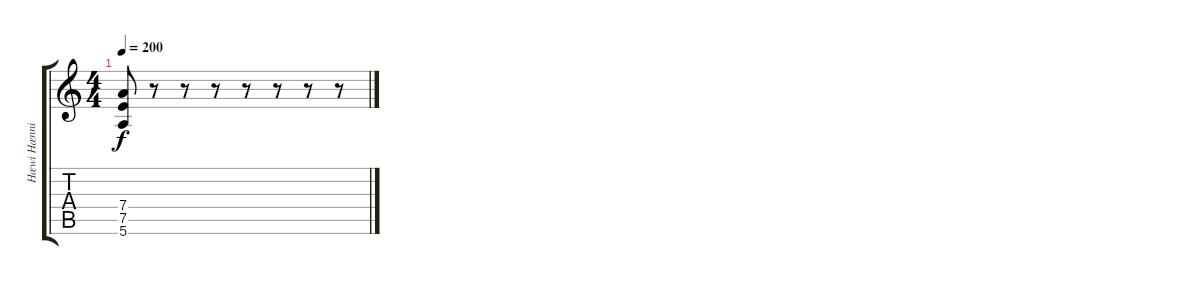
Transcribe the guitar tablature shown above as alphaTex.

\track ("Hæwi Hænning" "Hæwi Hænni") {instrument distortionguitar}
\staff {score tabs}
\tuning (E4 B3 G3 D3 A2 E2) {hide}
\ts (4 4)
\tempo 200
\clef g2
\ks c
(7.4 7.5 5.6).8{dy f} r.8 r.8 r.8 r.8 r.8 r.8 r.8
